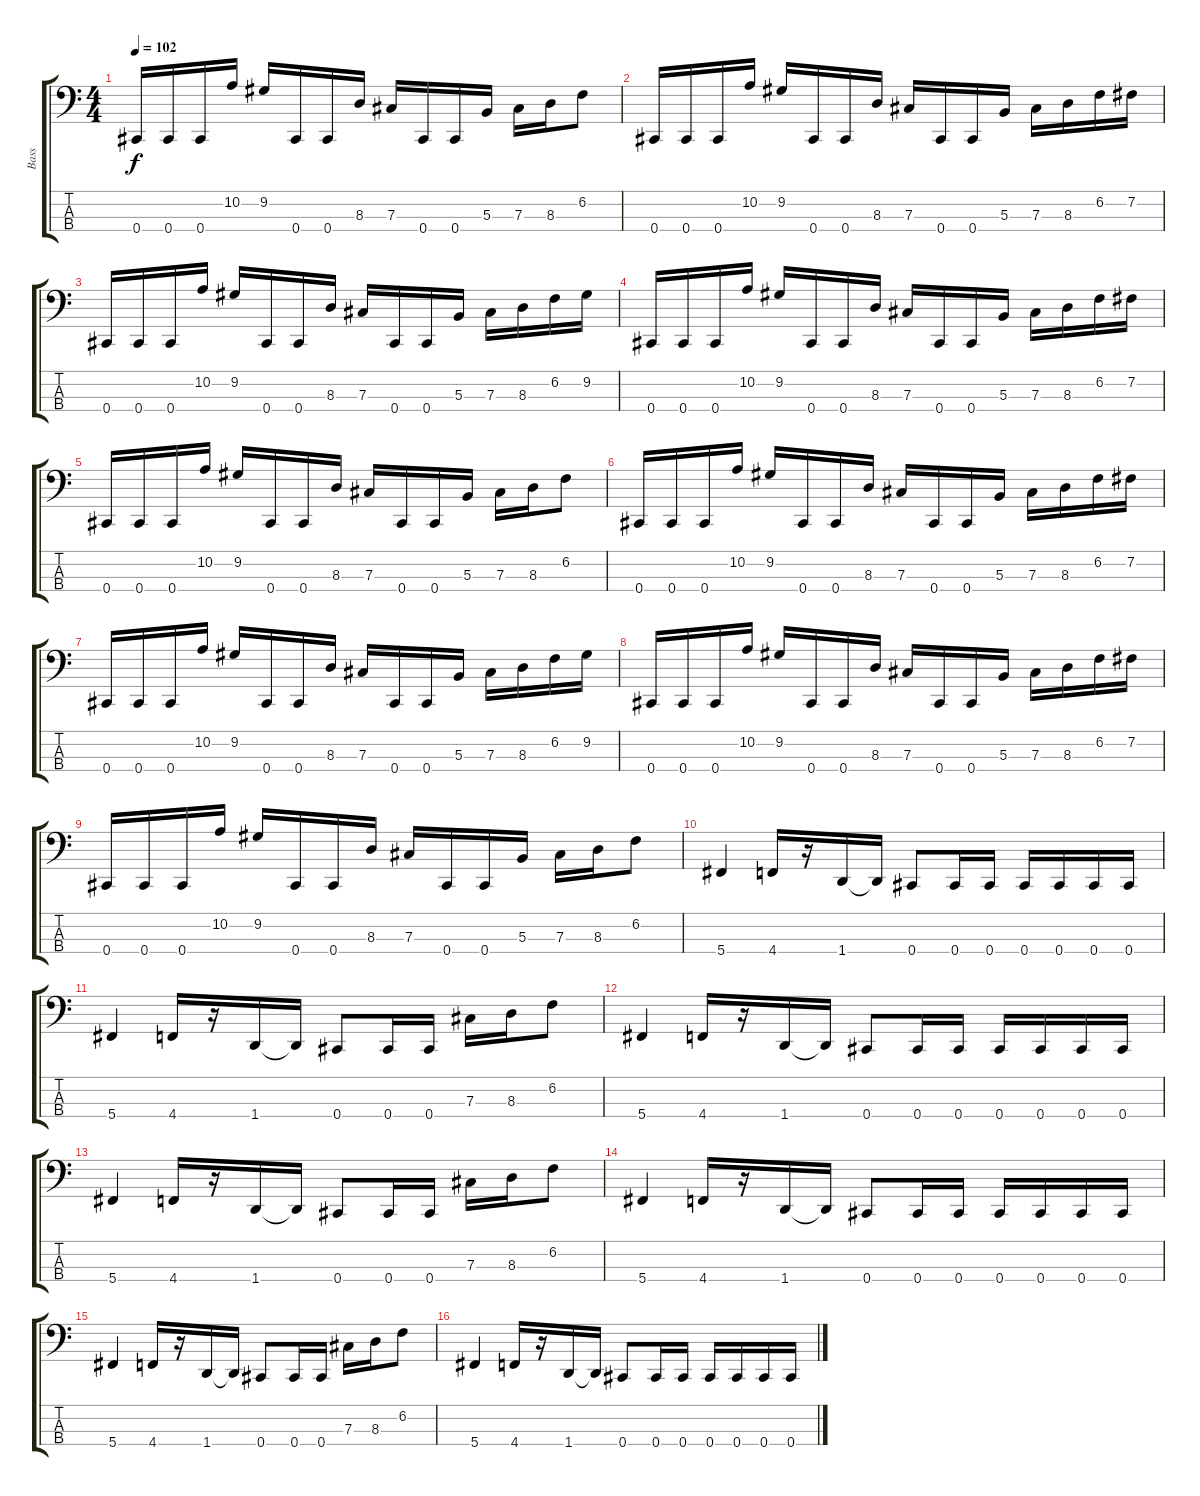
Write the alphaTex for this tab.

\track ("Bass" "Bass") {instrument electricbasspick}
\staff {score tabs}
\tuning (E2 B1 Gb1 Db1) {hide}
\ts (4 4)
\tempo 102
\clef f4
\ks c
0.4.16{dy f} 0.4.16 0.4.16 10.2.16 9.2.16 0.4.16 0.4.16 8.3.16 7.3.16 0.4.16 0.4.16 5.3.16 7.3.16 8.3.16 6.2.8 |
0.4.16 0.4.16 0.4.16 10.2.16 9.2.16 0.4.16 0.4.16 8.3.16 7.3.16 0.4.16 0.4.16 5.3.16 7.3.16 8.3.16 6.2.16 7.2.16 |
0.4.16 0.4.16 0.4.16 10.2.16 9.2.16 0.4.16 0.4.16 8.3.16 7.3.16 0.4.16 0.4.16 5.3.16 7.3.16 8.3.16 6.2.16 9.2.16 |
0.4.16 0.4.16 0.4.16 10.2.16 9.2.16 0.4.16 0.4.16 8.3.16 7.3.16 0.4.16 0.4.16 5.3.16 7.3.16 8.3.16 6.2.16 7.2.16 |
0.4.16 0.4.16 0.4.16 10.2.16 9.2.16 0.4.16 0.4.16 8.3.16 7.3.16 0.4.16 0.4.16 5.3.16 7.3.16 8.3.16 6.2.8 |
0.4.16 0.4.16 0.4.16 10.2.16 9.2.16 0.4.16 0.4.16 8.3.16 7.3.16 0.4.16 0.4.16 5.3.16 7.3.16 8.3.16 6.2.16 7.2.16 |
0.4.16 0.4.16 0.4.16 10.2.16 9.2.16 0.4.16 0.4.16 8.3.16 7.3.16 0.4.16 0.4.16 5.3.16 7.3.16 8.3.16 6.2.16 9.2.16 |
0.4.16 0.4.16 0.4.16 10.2.16 9.2.16 0.4.16 0.4.16 8.3.16 7.3.16 0.4.16 0.4.16 5.3.16 7.3.16 8.3.16 6.2.16 7.2.16 |
0.4.16 0.4.16 0.4.16 10.2.16 9.2.16 0.4.16 0.4.16 8.3.16 7.3.16 0.4.16 0.4.16 5.3.16 7.3.16 8.3.16 6.2.8 |
\section ("" "")
5.4.4 4.4.16 r.16 1.4.16 1.4{t}.16 0.4.8 0.4.16 0.4.16 0.4.16 0.4.16 0.4.16 0.4.16 |
5.4.4 4.4.16 r.16 1.4.16 1.4{t}.16 0.4.8 0.4.16 0.4.16 7.3.16 8.3.16 6.2.8 |
5.4.4 4.4.16 r.16 1.4.16 1.4{t}.16 0.4.8 0.4.16 0.4.16 0.4.16 0.4.16 0.4.16 0.4.16 |
5.4.4 4.4.16 r.16 1.4.16 1.4{t}.16 0.4.8 0.4.16 0.4.16 7.3.16 8.3.16 6.2.8 |
5.4.4 4.4.16 r.16 1.4.16 1.4{t}.16 0.4.8 0.4.16 0.4.16 0.4.16 0.4.16 0.4.16 0.4.16 |
5.4.4 4.4.16 r.16 1.4.16 1.4{t}.16 0.4.8 0.4.16 0.4.16 7.3.16 8.3.16 6.2.8 |
5.4.4 4.4.16 r.16 1.4.16 1.4{t}.16 0.4.8 0.4.16 0.4.16 0.4.16 0.4.16 0.4.16 0.4.16
